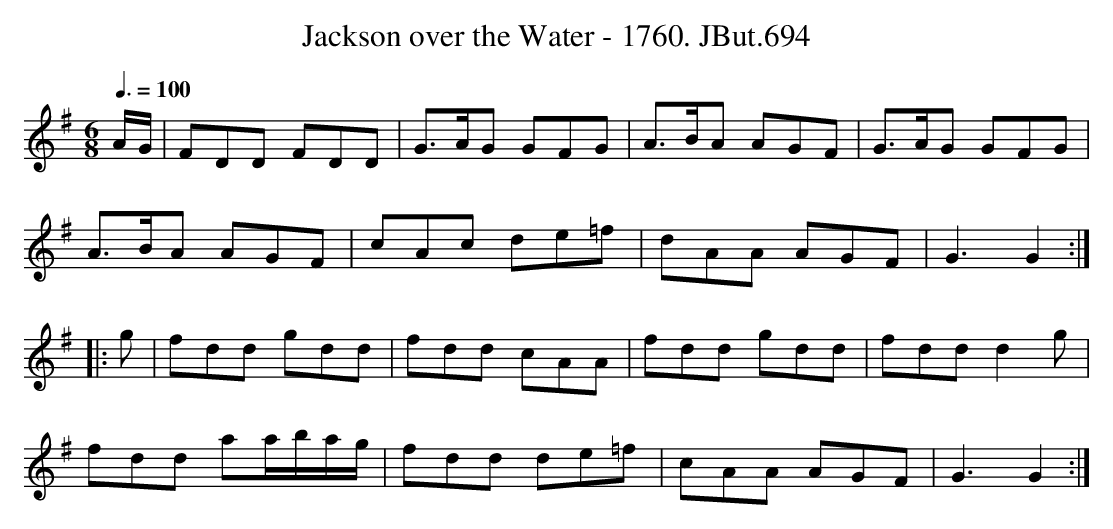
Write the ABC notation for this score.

X:1
T:Jackson over the Water - 1760. JBut.694
M:6/8
L:1/8
Q:3/8=100
K:G
A/G/|FDD FDD|G>AG GFG|A>BA AGF|G>AG GFG|
A>BA AGF|cAc de=f|dAA AGF|G3G2:|
|:g|fdd gdd|fdd cAA|fdd gdd|fdd d2g|
fdd aa/b/a/g/|fdd de=f|cAA AGF|G3G2:|
